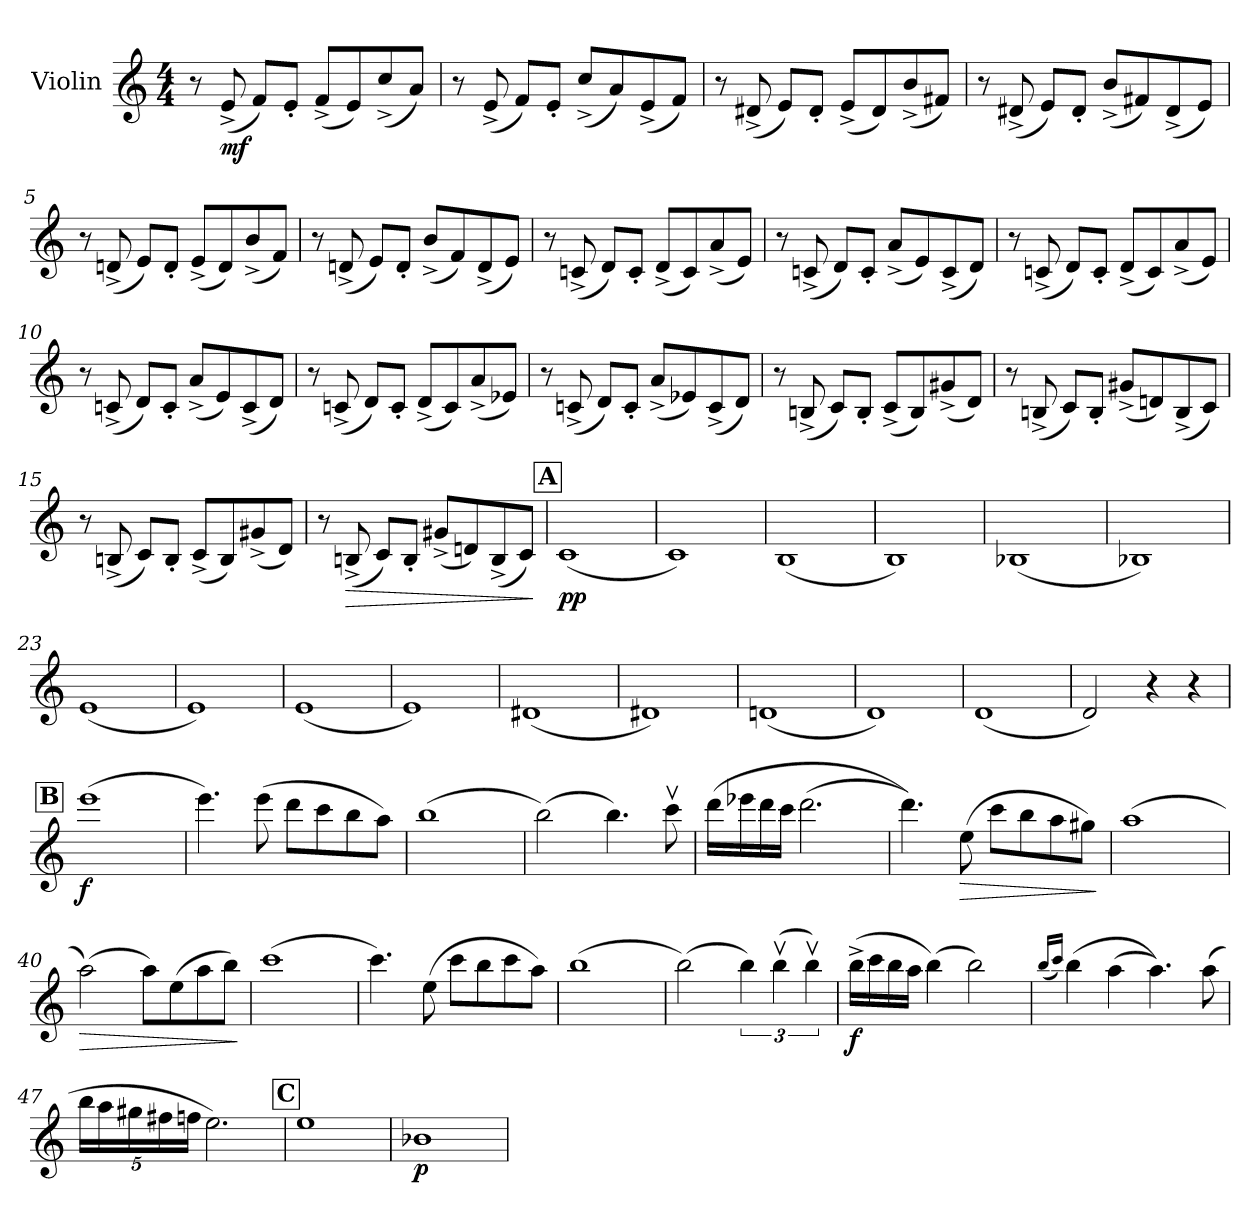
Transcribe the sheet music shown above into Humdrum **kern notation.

**kern	**dynam
*part1	*part1
*staff1	*staff1
*I"Violin	*
*I'Vln.	*
*clefG2	*
*k[]	*
*M4/4	*
=1	=1
8r	.
!	!LO:DY:b
(8e^/	mf
8f/L)	.
8e'/J	.
(8f^/L	.
8e/)	.
(8cc^/	.
8a/J)	.
=2	=2
8r	.
(8e^/	.
8f/L)	.
8e'/J	.
(8cc^/L	.
8a/)	.
(8e^/	.
8f/J)	.
=3	=3
8r	.
(8d#X^/	.
8e/L)	.
8d#'/J	.
(8e^/L	.
8d#/)	.
(8b^/	.
8f#X/J)	.
=4	=4
8r	.
(8d#X^/	.
8e/L)	.
8d#'/J	.
(8b^/L	.
8f#X/)	.
(8d#^/	.
8e/J)	.
!!LO:LB:g=z
=5	=5
8r	.
(8dn^/	.
8e/L)	.
8d'/J	.
(8e^/L	.
8d/)	.
(8b^/	.
8f/J)	.
=6	=6
8r	.
(8dn^/	.
8e/L)	.
8d'/J	.
(8b^/L	.
8f/)	.
(8d^/	.
8e/J)	.
=7	=7
8r	.
(8cn^/	.
8d/L)	.
8c'/J	.
(8d^/L	.
8c/)	.
(8a^/	.
8e/J)	.
=8	=8
8r	.
(8cn^/	.
8d/L)	.
8c'/J	.
(8a^/L	.
8e/)	.
(8c^/	.
8d/J)	.
=9	=9
8r	.
(8cn^/	.
8d/L)	.
8c'/J	.
(8d^/L	.
8c/)	.
(8a^/	.
8e/J)	.
!!LO:LB:g=z
=10	=10
8r	.
(8cn^/	.
8d/L)	.
8c'/J	.
(8a^/L	.
8e/)	.
(8c^/	.
8d/J)	.
=11	=11
8r	.
(8cn^/	.
8d/L)	.
8c'/J	.
(8d^/L	.
8c/)	.
(8a^/	.
8e-X/J)	.
=12	=12
8r	.
(8cn^/	.
8d/L)	.
8c'/J	.
(8a^/L	.
8e-X/)	.
(8c^/	.
8d/J)	.
=13	=13
8r	.
(8Bn^/	.
8c/L)	.
8B'/J	.
(8c^/L	.
8B/)	.
(8g#X^/	.
8d/J)	.
!!LO:LB:g=z
=14	=14
8r	.
(8Bn^/	.
8c/L)	.
8B'/J	.
(8g#X^/L	.
8dn/)	.
(8B^/	.
8c/J)	.
=15	=15
8r	.
(8Bn^/	.
8c/L)	.
8B'/J	.
(8c^/L	.
8B/)	.
(8g#X^/	.
8d/J)	.
=16	=16
8r	.
!	!LO:HP:b
(8Bn^/	>
8c/L)	.
8B'/J	.
(8g#X^/L	.
8dn/)	.
(8B^/	.
8c/J)	.
.	]
!!LO:REH:place=s1:a:B:fs=14:t=A
=17	=17
!	!LO:DY:b
(1c	pp
=18	=18
1c)	.
=19	=19
(1B	.
=20	=20
1B)	.
!!LO:LB:g=z
=21	=21
(1B-X	.
=22	=22
1B-X)	.
=23	=23
(1e	.
=24	=24
1e)	.
=25	=25
(1e	.
=26	=26
1e)	.
=27	=27
(1d#X	.
=28	=28
1d#X)	.
=29	=29
(1dn	.
=30	=30
1d)	.
=31	=31
(1d	.
=32	=32
2d/)	.
4r	.
4r	.
!!LO:REH:place=s1:a:B:fs=14:t=B
=33	=33
!	!LO:DY:b
(1eee	f
=34	=34
4.eee\)	.
(8eee\	.
8ddd\L	.
8ccc\	.
8bb\	.
8aa\J)	.
=35	=35
(1bb	.
!!LO:LB:g=z
=36	=36
(2bb\)	.
4.bb\)	.
8cccv\	.
=37	=37
(16ddd\LL	.
16eee-X\	.
16ddd\	.
16ccc\JJ	.
(2.ddd\	.
=38	=38
4.ddd\))	.
!	!LO:HP:b
(8ee\	>
8ccc\L	.
8bb\	.
8aa\	.
8gg#X\J)	.
.	]
=39	=39
(1aa	.
=40	=40
!	!LO:HP:b
(2aa\)	>
8aa\L)	.
(8ee\	.
8aa\	.
8bb\J)	.
.	]
=41	=41
(1ccc	.
=42	=42
4.ccc\)	.
(8ee\	.
8ccc\L	.
8bb\	.
8ccc\	.
8aa\J)	.
=43	=43
(1bb	.
!!LO:LB:g=z
=44	=44
(2bb\)	.
6bb\)	.
(6bbv\	.
6bbv\)	.
=45	=45
!	!LO:DY:b
(16bb^\LL	f
16ccc\	.
16bb\	.
16aa\JJ	.
(4bb\)	.
2bb\)	.
=46	=46
(16qbb/LL	.
16qccc/JJ)	.
(4bb\	.
(4aa\	.
4.aa\))	.
(8aa\	.
=47	=47
*Xbrackettup	*
20bb\LL	.
20aa\	.
20gg#X\	.
20ff#X\	.
20ffn\JJ	.
2.ee\)	.
!!LO:REH:place=s1:a:B:fs=14:t=C
=48	=48
1ee	.
=49	=49
!	!LO:DY:b
1b-X	p
=	=
*-	*-
